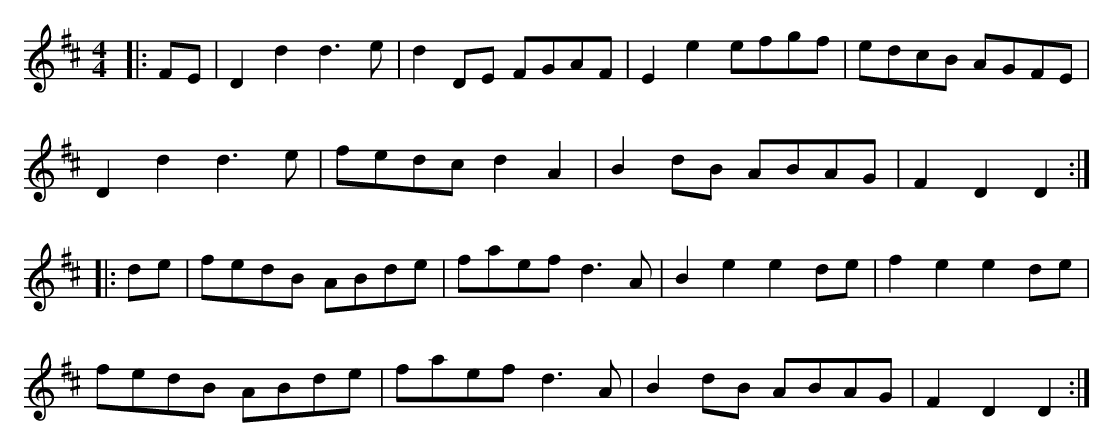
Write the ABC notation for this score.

X:1
M:4/4
K:D
|:FE|D2d2 d3e|d2DE FGAF|E2e2 efgf|edcB AGFE|
D2d2 d3e|fedc d2A2|B2dB ABAG|F2D2 D2:|
|:de|fedB ABde|faef d3A|B2e2 e2de|f2e2 e2de|
fedB ABde|faef d3A|B2dB ABAG|F2D2 D2:|
